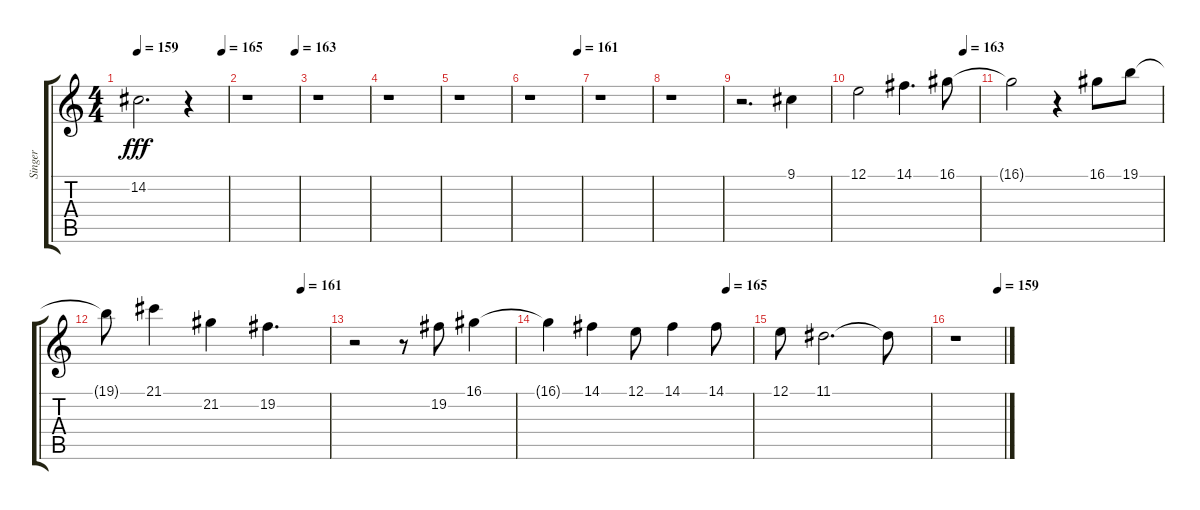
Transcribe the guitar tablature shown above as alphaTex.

\track ("Singer" "Singer") {instrument voiceoohs}
\staff {score tabs}
\tuning (E4 B3 G3 D3 A2 E2) {hide}
\ts (4 4)
\tempo 159
\tempo (165 0.9375)
\clef g2
\ks c
14.2.2{d dy fff} r.4 |
\tempo (163 0.9375)
r.1 |
r.1 |
r.1 |
r.1 |
\tempo (161 0.9375)
r.1 |
r.1 |
r.1 |
r.2{d} 9.1.4 |
\tempo (163 0.875)
12.1.2 14.1.4{d} 16.1.8 |
16.1{t}.2 r.4 16.1.8 19.1.8 |
\tempo (161 0.875)
19.1{t}.8 21.1.4 21.2.4 19.2.4{d} |
r.2 r.8 19.2.8 16.1.4 |
\tempo (165 0.875)
16.1{t}.4 14.1.4 12.1.8 14.1.4 14.1.8 |
12.1.8 11.1.2{d} 11.1{t}.8 |
\tempo (159 0.875)
r.1
